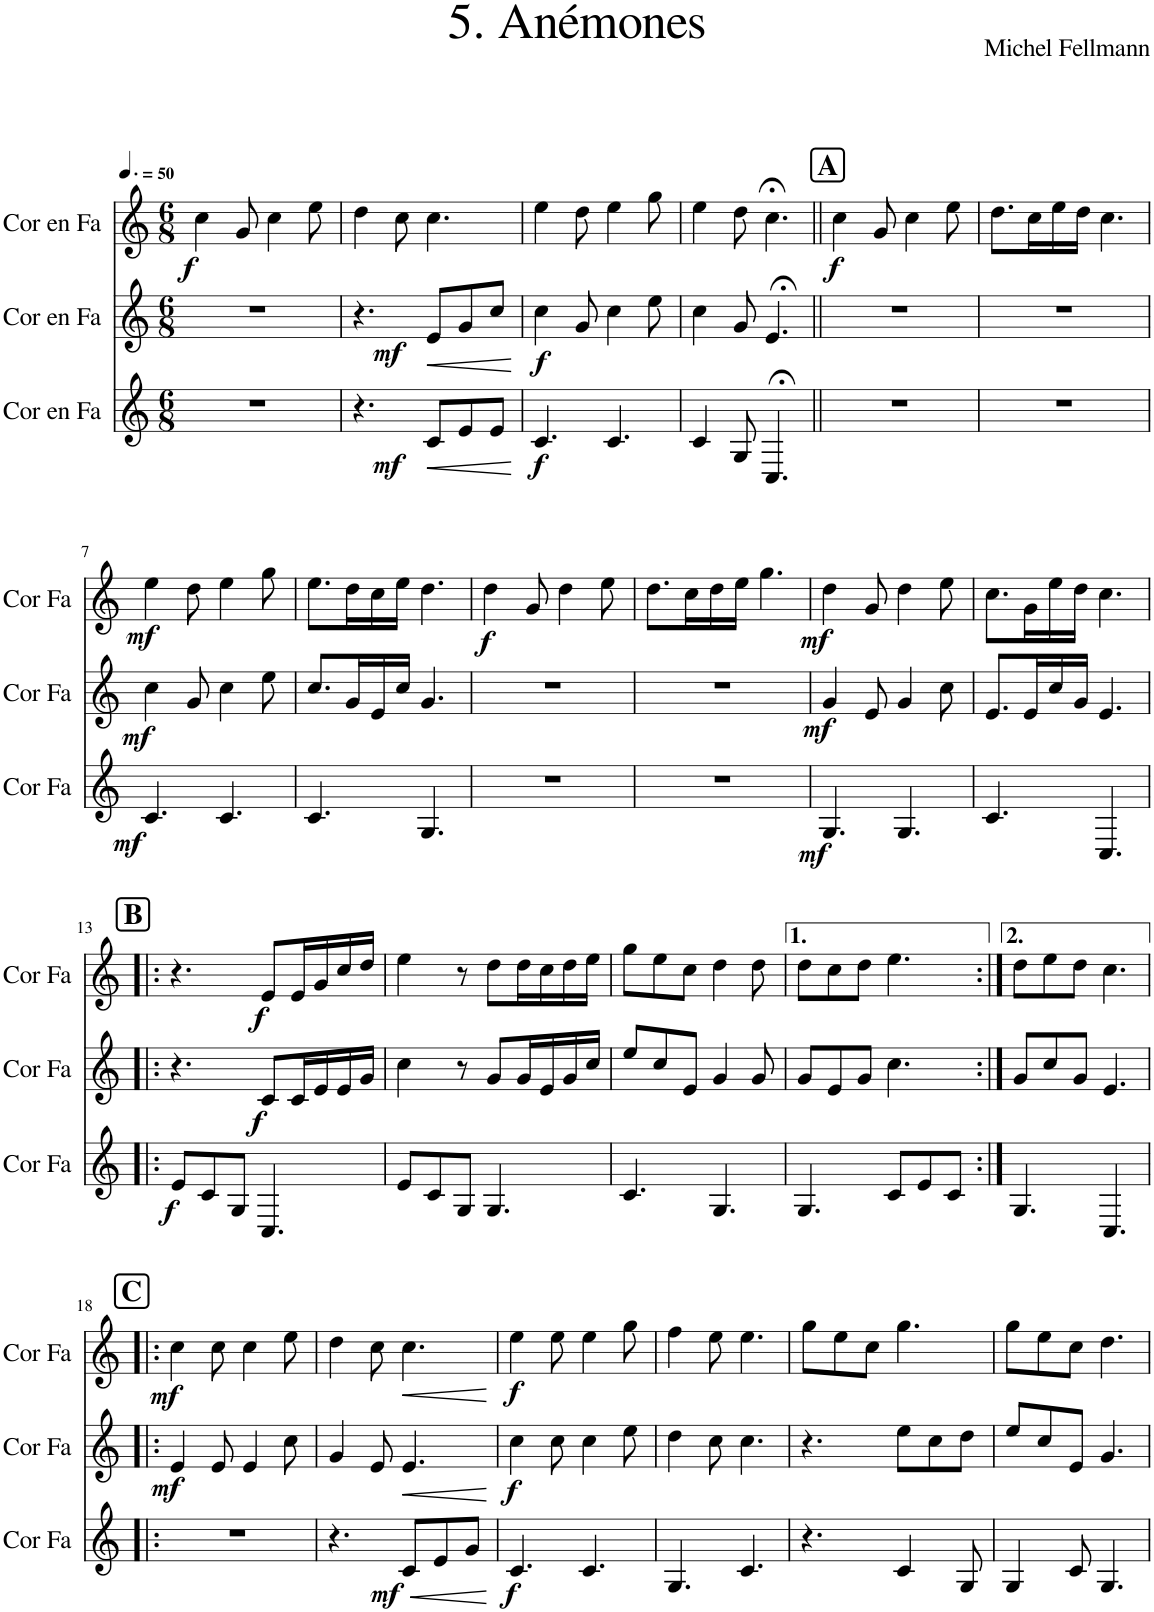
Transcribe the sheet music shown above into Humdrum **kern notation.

**kern	**dynam	**kern	**dynam	**kern	**dynam
*part3	*part3	*part2	*part2	*part1	*part1
*staff3	*staff3	*staff2	*staff2	*staff1	*staff1
*I"Cor en Fa	*	*I"Cor en Fa	*	*I"Cor en Fa	*
*I'Cor Fa	*	*I'Cor Fa	*	*I'Cor Fa	*
*clefG2	*	*clefG2	*	*clefG2	*
*Trd4c7	*	*Trd4c7	*	*Trd4c7	*
*k[]	*	*k[]	*	*k[]	*
*M6/8	*	*M6/8	*	*M6/8	*
*MM75	*	*MM75	*	*MM75	*
=1	=1	=1	=1	=1	=1
!	!	!	!	!	!LO:DY:b
2.r	.	2.r	.	4cc\	f
.	.	.	.	8g/	.
.	.	.	.	4cc\	.
.	.	.	.	8ee\	.
=2	=2	=2	=2	=2	=2
!	!LO:DY:b	!	!LO:DY:b	!	!
4.r	mf	4.r	mf	4dd\	.
.	.	.	.	8cc\	.
!	!LO:HP:b	!	!LO:HP:b	!	!
8c/L	<	8e/L	<	4.cc\	.
8e/	.	8g/	.	.	.
8e/J	.	8cc/J	.	.	.
.	[	.	[	.	.
=3	=3	=3	=3	=3	=3
!	!LO:DY:b	!	!LO:DY:b	!	!
4.c/	f	4cc\	f	4ee\	.
.	.	8g/	.	8dd\	.
4.c/	.	4cc\	.	4ee\	.
.	.	8ee\	.	8gg\	.
=4	=4	=4	=4	=4	=4
4c/	.	4cc\	.	4ee\	.
8G/	.	8g/	.	8dd\	.
4.C;</	.	4.e;</	.	4.cc;<\	.
!!LO:REH:place=s1:a:B:cj:fs=14:t=A
=5||	=5||	=5||	=5||	=5||	=5||
!	!	!	!	!	!LO:DY:b
2.r	.	2.r	.	4cc\	f
.	.	.	.	8g/	.
.	.	.	.	4cc\	.
.	.	.	.	8ee\	.
=6	=6	=6	=6	=6	=6
2.r	.	2.r	.	8.dd\L	.
.	.	.	.	16cc\L	.
.	.	.	.	16ee\	.
.	.	.	.	16dd\JJ	.
.	.	.	.	4.cc\	.
!!LO:LB:g=z
=7	=7	=7	=7	=7	=7
!	!LO:DY:b	!	!LO:DY:b	!	!LO:DY:b
4.c/	mf	4cc\	mf	4ee\	mf
.	.	8g/	.	8dd\	.
4.c/	.	4cc\	.	4ee\	.
.	.	8ee\	.	8gg\	.
=8	=8	=8	=8	=8	=8
4.c/	.	8.cc/L	.	8.ee\L	.
.	.	16g/L	.	16dd\L	.
.	.	16e/	.	16cc\	.
.	.	16cc/JJ	.	16ee\JJ	.
4.G/	.	4.g/	.	4.dd\	.
=9	=9	=9	=9	=9	=9
!	!	!	!	!	!LO:DY:b
2.r	.	2.r	.	4dd\	f
.	.	.	.	8g/	.
.	.	.	.	4dd\	.
.	.	.	.	8ee\	.
=10	=10	=10	=10	=10	=10
2.r	.	2.r	.	8.dd\L	.
.	.	.	.	16cc\L	.
.	.	.	.	16dd\	.
.	.	.	.	16ee\JJ	.
.	.	.	.	4.gg\	.
=11	=11	=11	=11	=11	=11
!	!LO:DY:b	!	!LO:DY:b	!	!LO:DY:b
4.G/	mf	4g/	mf	4dd\	mf
.	.	8e/	.	8g/	.
4.G/	.	4g/	.	4dd\	.
.	.	8cc\	.	8ee\	.
=12	=12	=12	=12	=12	=12
4.c/	.	8.e/L	.	8.cc\L	.
.	.	16e/L	.	16g\L	.
.	.	16cc/	.	16ee\	.
.	.	16g/JJ	.	16dd\JJ	.
4.C/	.	4.e/	.	4.cc\	.
!!LO:LB:g=z
!!LO:REH:place=s1:a:B:cj:fs=14:t=B
=13!|:	=13!|:	=13!|:	=13!|:	=13!|:	=13!|:
!	!LO:DY:b	!	!	!	!
8e/L	f	4.r	.	4.r	.
8c/	.	.	.	.	.
8G/J	.	.	.	.	.
!	!	!	!LO:DY:b	!	!LO:DY:b
4.C/	.	8c/L	f	8e/L	f
.	.	16c/L	.	16e/L	.
.	.	16e/	.	16g/	.
.	.	16e/	.	16cc/	.
.	.	16g/JJ	.	16dd/JJ	.
=14	=14	=14	=14	=14	=14
8e/L	.	4cc\	.	4ee\	.
8c/	.	.	.	.	.
8G/J	.	8r	.	8r	.
4.G/	.	8g/L	.	8dd\L	.
.	.	16g/L	.	16dd\L	.
.	.	16e/	.	16cc\	.
.	.	16g/	.	16dd\	.
.	.	16cc/JJ	.	16ee\JJ	.
=15	=15	=15	=15	=15	=15
4.c/	.	8ee/L	.	8gg\L	.
.	.	8cc/	.	8ee\	.
.	.	8e/J	.	8cc\J	.
4.G/	.	4g/	.	4dd\	.
.	.	8g/	.	8dd\	.
=16	=16	=16	=16	=16	=16
4.G/	.	8g/L	.	8dd\L	.
.	.	8e/	.	8cc\	.
.	.	8g/J	.	8dd\J	.
8c/L	.	4.cc\	.	4.ee\	.
8e/	.	.	.	.	.
8c/J	.	.	.	.	.
=17:|!	=17:|!	=17:|!	=17:|!	=17:|!	=17:|!
4.G/	.	8g/L	.	8dd\L	.
.	.	8cc/	.	8ee\	.
.	.	8g/J	.	8dd\J	.
4.C/	.	4.e/	.	4.cc\	.
!!LO:LB:g=z
!!LO:REH:place=s1:a:B:cj:fs=14:t=C
=18!|:	=18!|:	=18!|:	=18!|:	=18!|:	=18!|:
!	!	!	!LO:DY:b	!	!LO:DY:b
2.r	.	4e/	mf	4cc\	mf
.	.	8e/	.	8cc\	.
.	.	4e/	.	4cc\	.
.	.	8cc\	.	8ee\	.
=19	=19	=19	=19	=19	=19
4.r	.	4g/	.	4dd\	.
.	.	8e/	.	8cc\	.
!	!LO:HP:b	!	!LO:HP:b	!	!LO:HP:b
!	!LO:DY:n=1:b	!	!	!	!
8c/L	< mf	4.e/	<	4.cc\	<
8e/	.	.	.	.	.
8g/J	.	.	.	.	.
.	[	.	[	.	[
=20	=20	=20	=20	=20	=20
!	!LO:DY:b	!	!LO:DY:b	!	!LO:DY:b
4.c/	f	4cc\	f	4ee\	f
.	.	8cc\	.	8ee\	.
4.c/	.	4cc\	.	4ee\	.
.	.	8ee\	.	8gg\	.
=21	=21	=21	=21	=21	=21
4.G/	.	4dd\	.	4ff\	.
.	.	8cc\	.	8ee\	.
4.c/	.	4.cc\	.	4.ee\	.
=22	=22	=22	=22	=22	=22
4.r	.	4.r	.	8gg\L	.
.	.	.	.	8ee\	.
.	.	.	.	8cc\J	.
4c/	.	8ee\L	.	4.gg\	.
.	.	8cc\	.	.	.
8G/	.	8dd\J	.	.	.
=23	=23	=23	=23	=23	=23
4G/	.	8ee/L	.	8gg\L	.
.	.	8cc/	.	8ee\	.
8c/	.	8e/J	.	8cc\J	.
4.G/	.	4.g/	.	4.dd\	.
=	=	=	=	=	=
*-	*-	*-	*-	*-	*-
